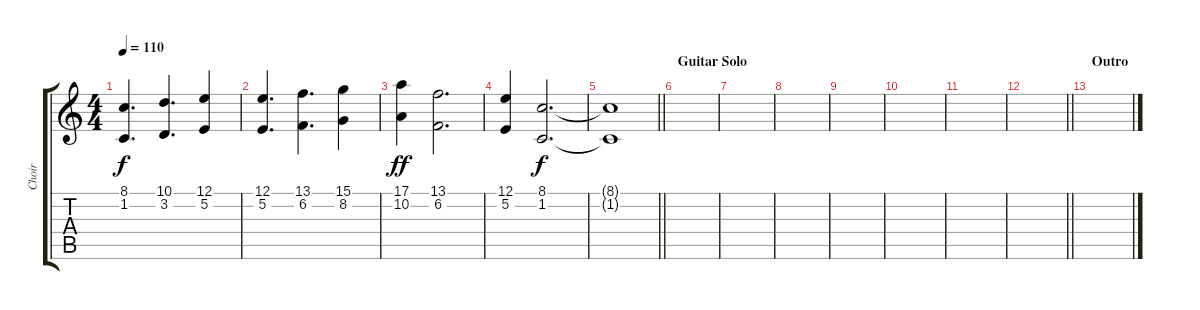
\track ("Choir" "Choir") {instrument choiraahs}
\staff {score tabs}
\tuning (E4 B3 G3 D3 A2 E2) {hide}
\ts (4 4)
\tempo 110
\clef g2
\ks c
(8.1 1.2).4{d dy f} (10.1 3.2).4{d} (12.1 5.2).4 |
(12.1 5.2).4{d} (13.1 6.2).4{d} (15.1 8.2).4 |
(17.1 10.2).4{dy ff} (13.1 6.2).2{d} |
(12.1 5.2).4 (8.1 1.2).2{d dy f} |
\barLineRight lightlight
(8.1{t} 1.2{t}).1{volume 0} |
\section ("" "Guitar Solo")
|
|
|
|
|
|
\barLineRight lightlight
|
\section ("" "Outro")
